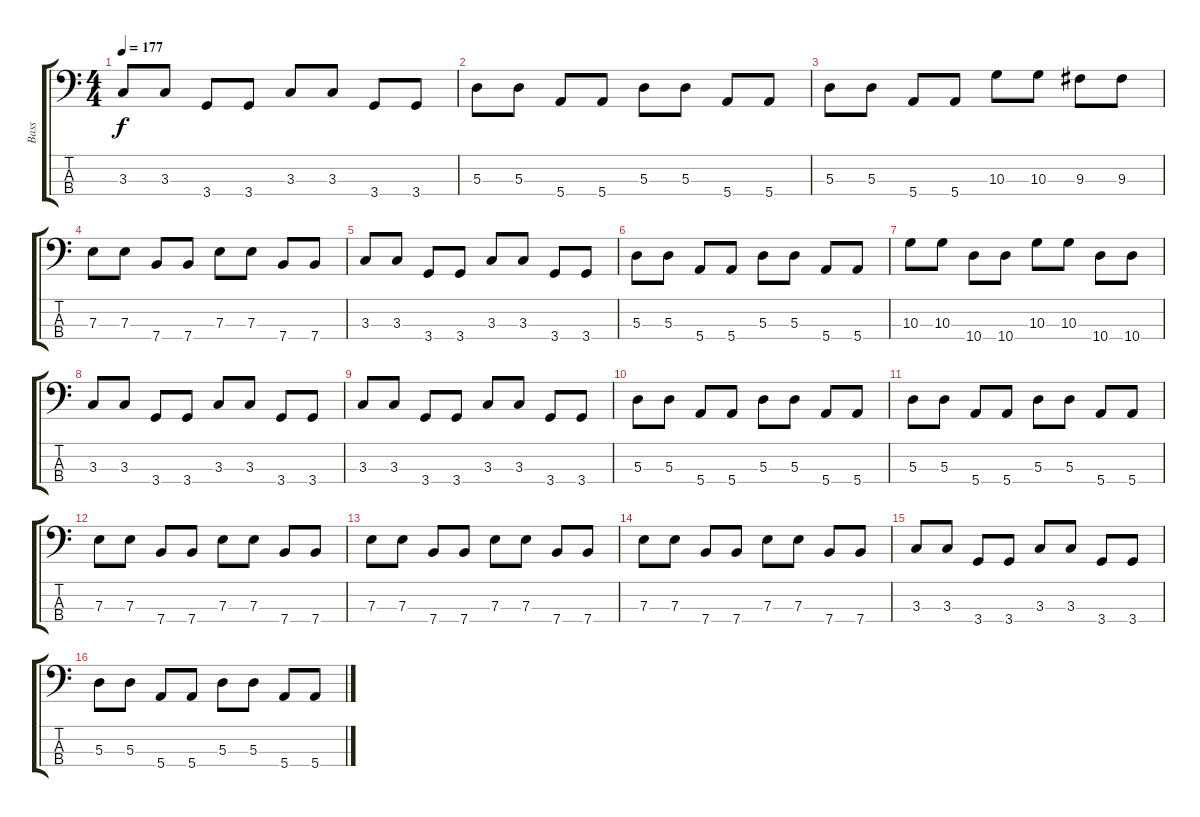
\track ("Bass" "Bass") {instrument electricbassfinger}
\staff {score tabs}
\tuning (G2 D2 A1 E1) {hide}
\ts (4 4)
\tempo 177
\clef f4
\ks c
3.3.8{dy f} 3.3.8 3.4.8 3.4.8 3.3.8 3.3.8 3.4.8 3.4.8 |
5.3.8 5.3.8 5.4.8 5.4.8 5.3.8 5.3.8 5.4.8 5.4.8 |
5.3.8 5.3.8 5.4.8 5.4.8 10.3.8 10.3.8 9.3.8 9.3.8 |
7.3.8 7.3.8 7.4.8 7.4.8 7.3.8 7.3.8 7.4.8 7.4.8 |
3.3.8 3.3.8 3.4.8 3.4.8 3.3.8 3.3.8 3.4.8 3.4.8 |
5.3.8 5.3.8 5.4.8 5.4.8 5.3.8 5.3.8 5.4.8 5.4.8 |
10.3.8 10.3.8 10.4.8 10.4.8 10.3.8 10.3.8 10.4.8 10.4.8 |
3.3.8 3.3.8 3.4.8 3.4.8 3.3.8 3.3.8 3.4.8 3.4.8 |
3.3.8 3.3.8 3.4.8 3.4.8 3.3.8 3.3.8 3.4.8 3.4.8 |
5.3.8 5.3.8 5.4.8 5.4.8 5.3.8 5.3.8 5.4.8 5.4.8 |
5.3.8 5.3.8 5.4.8 5.4.8 5.3.8 5.3.8 5.4.8 5.4.8 |
7.3.8 7.3.8 7.4.8 7.4.8 7.3.8 7.3.8 7.4.8 7.4.8 |
7.3.8 7.3.8 7.4.8 7.4.8 7.3.8 7.3.8 7.4.8 7.4.8 |
7.3.8 7.3.8 7.4.8 7.4.8 7.3.8 7.3.8 7.4.8 7.4.8 |
3.3.8 3.3.8 3.4.8 3.4.8 3.3.8 3.3.8 3.4.8 3.4.8 |
5.3.8 5.3.8 5.4.8 5.4.8 5.3.8 5.3.8 5.4.8 5.4.8
